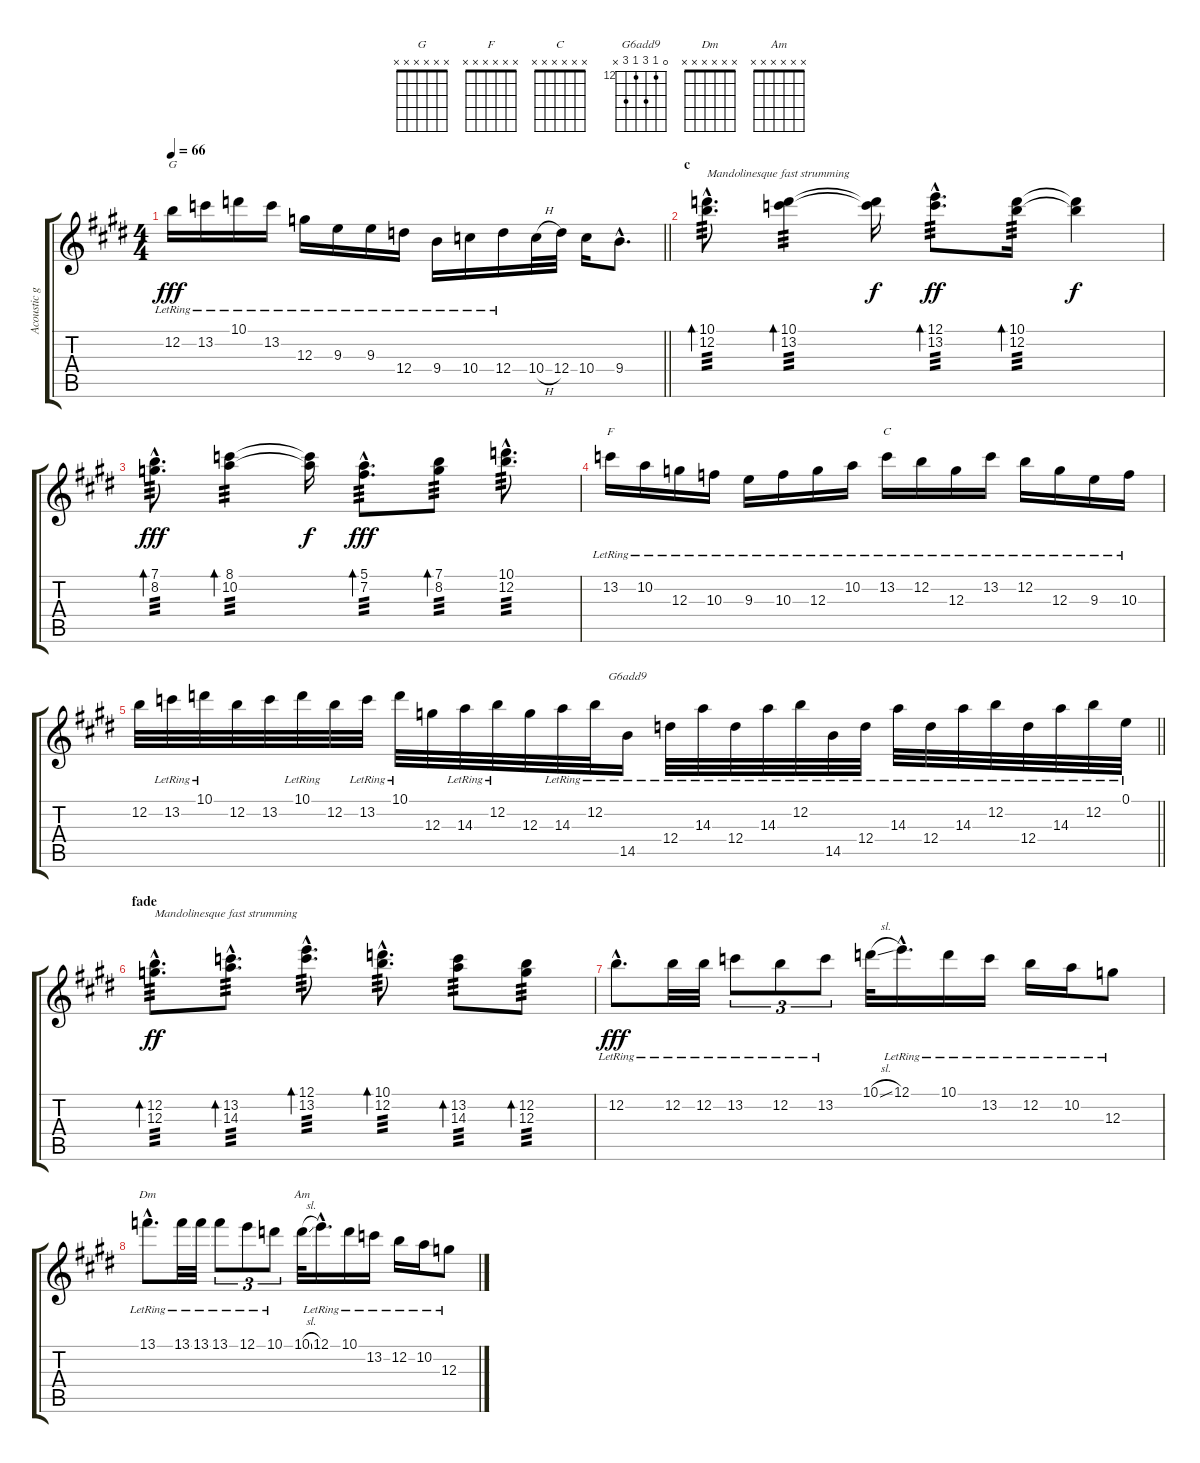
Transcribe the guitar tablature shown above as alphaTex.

\track ("Acoustic guitar" "Acoustic g") {instrument acousticguitarsteel}
\staff {score tabs}
\tuning (E4 B3 G3 D3 A2 E2) {hide}
\chord ("G" x x x x x x)
\chord ("F" x x x x x x)
\chord ("C" x x x x x x)
\chord ("G6add9" 0 12 14 12 14 x) {firstfret 12}
\chord ("Dm" x x x x x x)
\chord ("Am" x x x x x x)
\ts (4 4)
\tempo 66
\clef g2
\barLineRight lightlight
\ks e
12.2{lr}.16{ch "G" dy fff} 13.2{lr}.16 10.1{lr}.16 13.2{lr}.16 12.3{lr}.16 9.3{lr}.16 9.3{lr}.16 12.4{lr}.16 9.4{lr}.16 10.4{lr}.16 12.4{lr}.16 10.4{h}.32 12.4.32 10.4.16 9.4{hac}.8{d} |
\section ("" "c")
(10.1{hac} 12.2{hac}).8{d bd 60 txt "Mandolinesque fast strumming" tp 3} (10.1 13.2).4{bd 60 tp 3} (10.1{t} 13.2{t}).16{dy f} (12.1{hac} 13.2{hac}).8{d bd 60 tp 3 dy ff} (10.1 12.2).16{bd 60 tp 3} (10.1{t} 12.2{t}).4{dy f} |
(7.1{hac} 8.2{hac}).8{d bd 60 tp 3 dy fff} (8.1 10.2).4{bd 60 tp 3} (8.1{t} 10.2{t}).16{dy f} (5.1{hac} 7.2{hac}).8{d bd 60 tp 3 dy fff} (7.1 8.2).8{bd 60 tp 3} (10.1{hac} 12.2{hac}).8{d tp 3} |
13.2{lr}.16{ch "F" volume 14} 10.2{lr}.16 12.3{lr}.16 10.3{lr}.16 9.3{lr}.16 10.3{lr}.16 12.3{lr}.16 10.2{lr}.16 13.2{lr}.16{ch "C"} 12.2{lr}.16 12.3{lr}.16 13.2{lr}.16 12.2{lr}.16 12.3{lr}.16 9.3{lr}.16 10.3{lr}.16 |
\barLineRight lightlight
12.2.32 13.2{lr}.32 10.1{lr}.32 12.2.32 13.2.32 10.1{lr}.32 12.2.32 13.2{lr}.32 10.1{lr}.32 12.3.32 14.3{lr}.32 12.2{lr}.32 12.3.32 14.3{lr}.32 12.2{lr}.32 14.5{lr}.16{ch "G6add9"} 12.4{lr}.32 14.3{lr}.32 12.4{lr}.32 14.3{lr}.32 12.2{lr}.32 14.5{lr}.32 12.4{lr}.32 14.3{lr}.32 12.4{lr}.32 14.3{lr}.32 12.2{lr}.32 12.4{lr}.32 14.3{lr}.32 12.2{lr}.32 0.1{lr}.32 |
\section ("" "fade")
(12.2{hac} 12.3{hac}).8{d bd 60 txt "Mandolinesque fast strumming" tp 3 dy ff volume 16} (13.2{hac} 14.3{hac}).8{d bd 60 tp 3} (12.1{hac} 13.2{hac}).8{d bd 60 tp 3} (10.1{hac} 12.2{hac}).8{d bd 60 tp 3} (13.2 14.3).8{bd 60 tp 3} (12.2 12.3).8{bd 60 tp 3} |
12.2{hac lr}.8{d dy fff} 12.2{lr}.32 12.2{lr}.32 13.2{lr}.8{tu (3 2)} 12.2{lr}.8{tu (3 2)} 13.2{lr}.8{tu (3 2)} 10.1{sl}.32 12.1{hac lr}.16{d} 10.1{lr}.16 13.2{lr}.16 12.2{lr}.16 10.2{lr}.16 12.3{lr}.8 |
13.1{hac lr}.8{d ch "Dm"} 13.1{lr}.32 13.1{lr}.32 13.1{lr}.8{tu (3 2)} 12.1{lr}.8{tu (3 2)} 10.1{lr}.8{tu (3 2)} 10.1{sl}.32{ch "Am"} 12.1{hac lr}.16{d} 10.1{lr}.16 13.2{lr}.16 12.2{lr}.16 10.2{lr}.16 12.3{lr}.8
